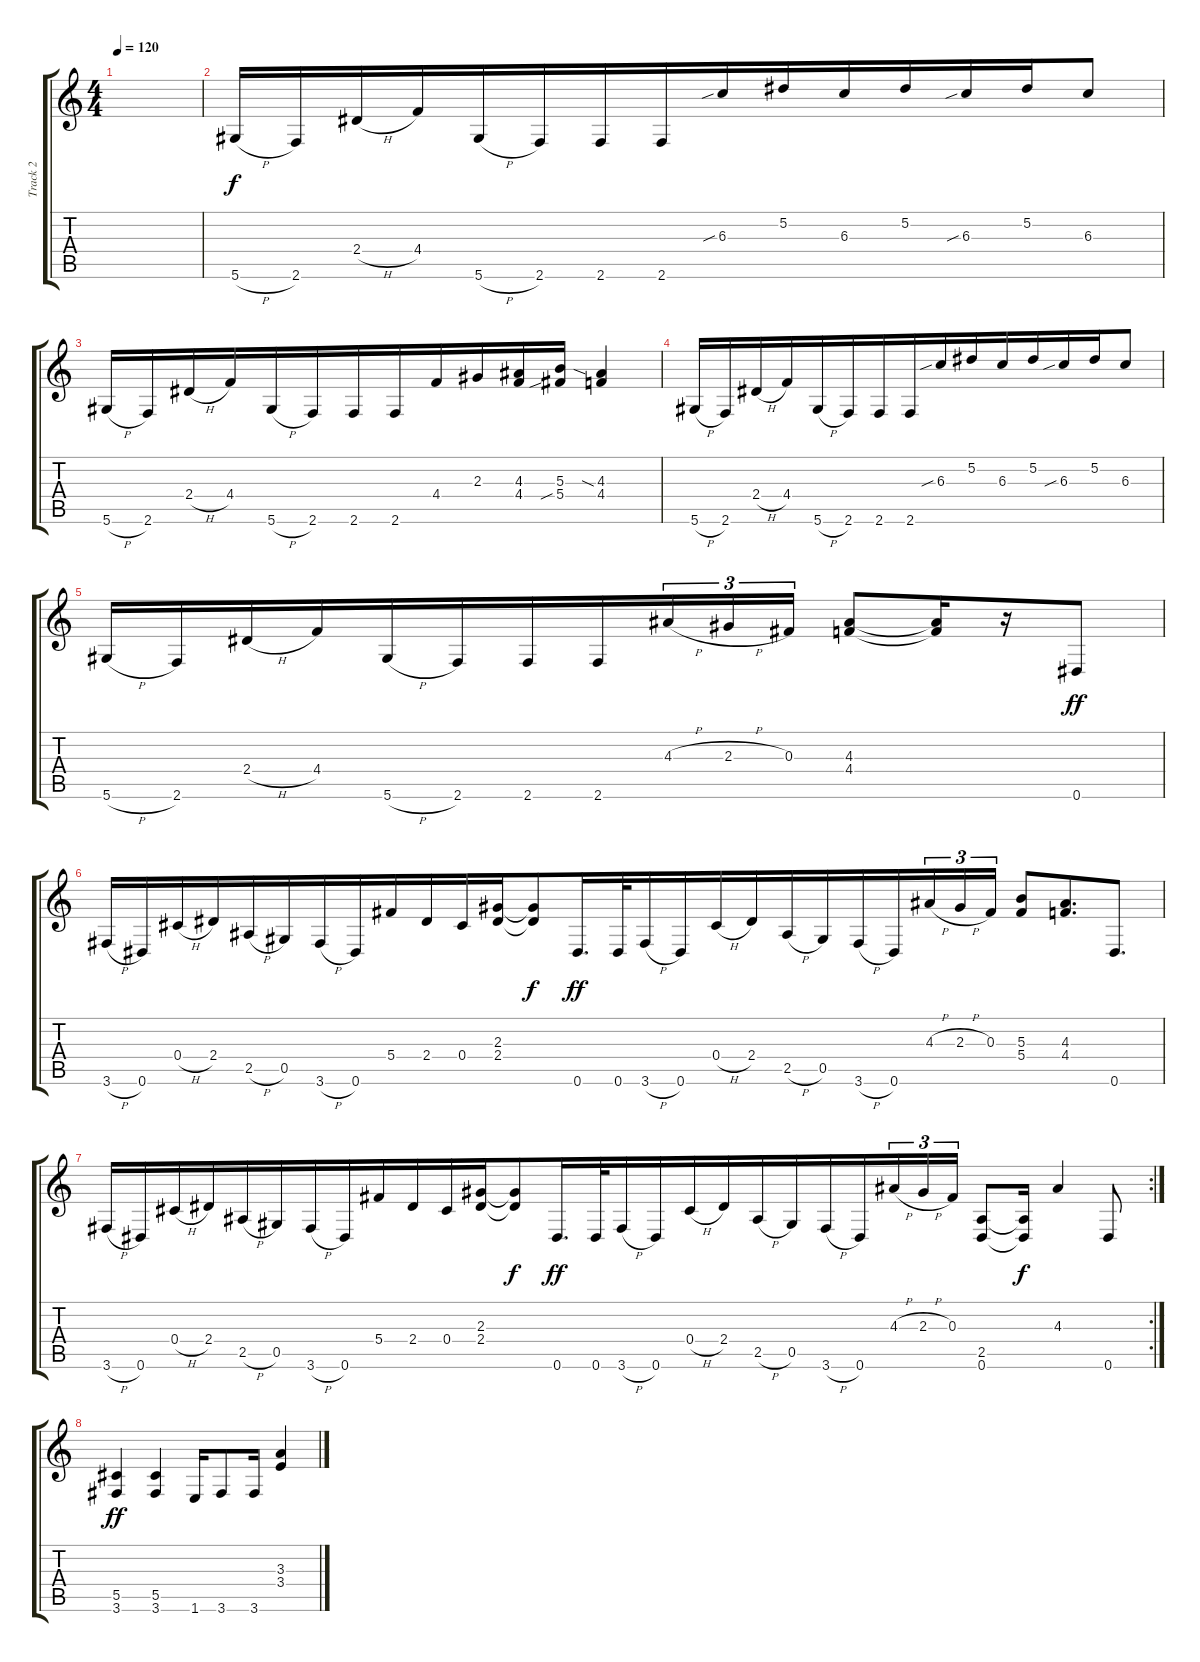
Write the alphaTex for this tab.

\track ("Track 2" "Track 2") {instrument overdrivenguitar}
\staff {score tabs}
\tuning (Eb4 Bb3 Gb3 Db3 Ab2 Eb2) {hide}
\ts (4 4)
\tempo 120
\clef g2
\ks c
|
5.6{h}.16 2.6.16 2.4{h}.16 4.4.16{beam merge} 5.6{h}.16 2.6.16 2.6.16 2.6.16{beam merge} 6.3{sib}.16 5.2.16 6.3.16 5.2.16{beam merge} 6.3{sib}.16 5.2.16 6.3.8 |
5.6{h}.16 2.6.16{beam merge} 2.4{h}.16 4.4.16{beam merge} 5.6{h}.16 2.6.16{beam merge} 2.6.16 2.6.16{beam merge} 4.4.16 2.3.16 (4.3 4.4).16 (5.3 5.4{sib}).16 (4.3{sia} 4.4).4 |
5.6{h}.16 2.6.16 2.4{h}.16 4.4.16{beam merge} 5.6{h}.16 2.6.16 2.6.16 2.6.16{beam merge} 6.3{sib}.16 5.2.16 6.3.16 5.2.16{beam merge} 6.3{sib}.16 5.2.16 6.3.8 |
5.6{h}.16 2.6.16{beam merge} 2.4{h}.16 4.4.16{beam merge} 5.6{h}.16 2.6.16{beam merge} 2.6.16 2.6.16{beam merge} 4.3{h}.16{tu (3 2)} 2.3{h}.16{tu (3 2)} 0.3.16{tu (3 2) dy f} (4.3 4.4).8{beam merge} (4.3{t} 4.4{t}).16 r.16 0.6.8{dy ff} |
3.6{h}.16 0.6.16 0.4{h}.16 2.4.16{beam merge} 2.5{h}.16 0.5.16 3.6{h}.16 0.6.16{beam merge} 5.4.16 2.4.16 0.4.16 (2.3 2.4).16{beam merge} (2.3{t} 2.4{t}).8{dy f} 0.6.16{d dy ff} 0.6.32{beam merge} 3.6{h}.16 0.6.16 0.4{h}.16 2.4.16{beam merge} 2.5{h}.16 0.5.16 3.6{h}.16 0.6.16{beam merge} 4.3{h}.16{tu (3 2) beam Up} 2.3{h}.16{tu (3 2) beam Up} 0.3.16{tu (3 2) beam Up} (5.3 5.4).8{beam Up beam merge} (4.3 4.4).8{d} 0.6.8{d} |
\rc 2
3.6{h}.16 0.6.16 0.4{h}.16 2.4.16{beam merge} 2.5{h}.16 0.5.16 3.6{h}.16 0.6.16{beam merge} 5.4.16 2.4.16 0.4.16 (2.3 2.4).16{beam merge} (2.3{t} 2.4{t}).8{dy f} 0.6.16{d dy ff} 0.6.32{beam merge} 3.6{h}.16 0.6.16 0.4{h}.16 2.4.16{beam merge} 2.5{h}.16 0.5.16 3.6{h}.16 0.6.16{beam merge} 4.3{h}.16{tu (3 2)} 2.3{h}.16{tu (3 2)} 0.3.16{tu (3 2)} (2.5 0.6).8{beam merge} (2.5{t} 0.6{t}).16{dy f} 4.3.4 0.6.8 |
(5.5 3.6).4{dy ff} (5.5 3.6).4 1.6.16{beam merge} 3.6.8{beam merge} 3.6.16 (3.3 3.4).4
